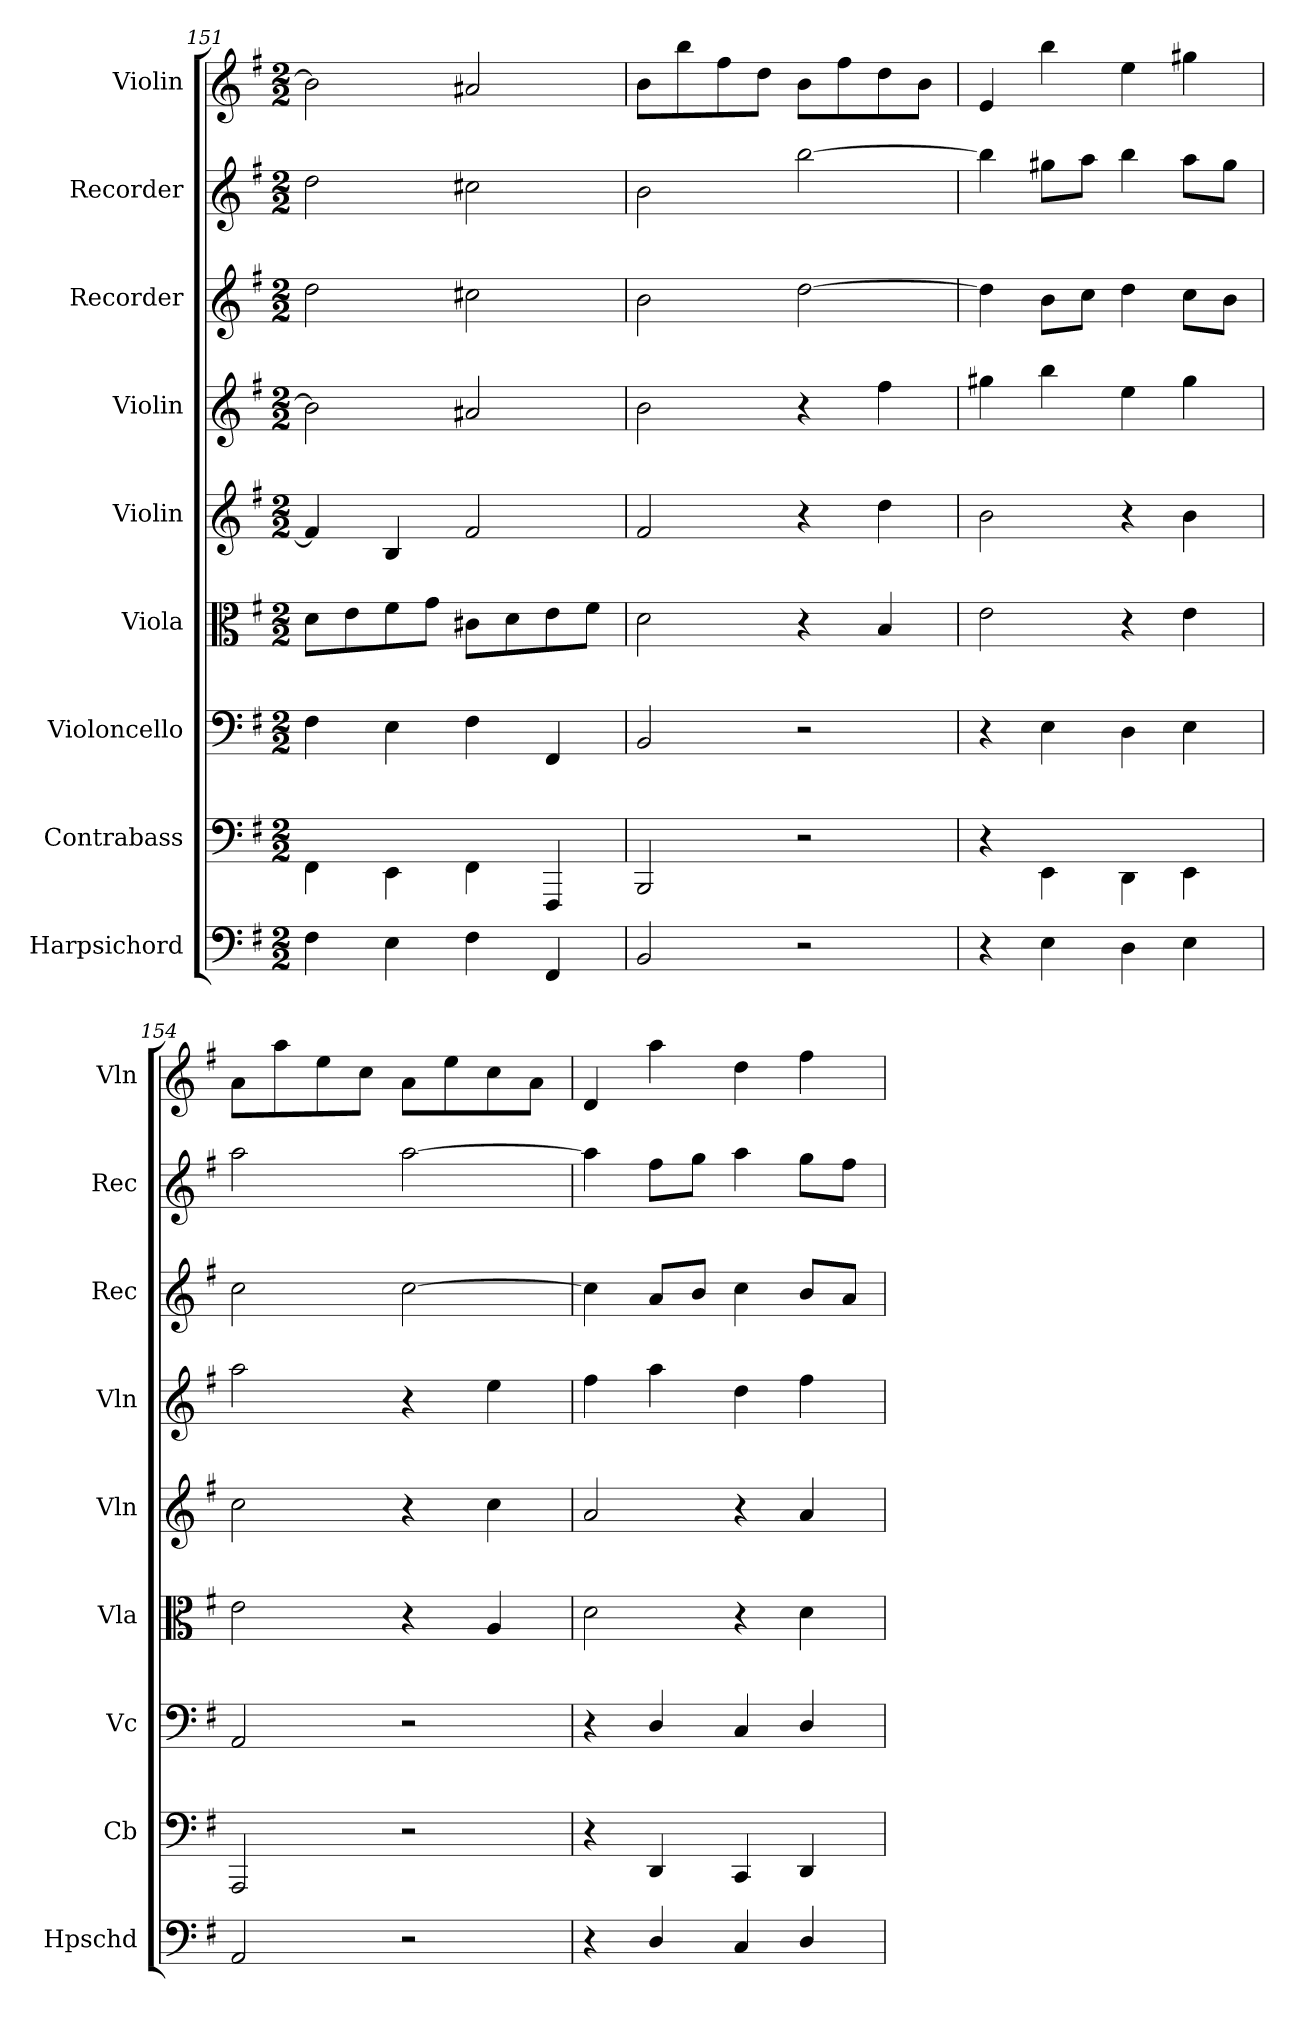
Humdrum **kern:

**kern	**kern	**kern	**kern	**kern	**kern	**kern	**kern	**kern
*part9	*part8	*part7	*part6	*part5	*part4	*part3	*part2	*part1
*staff9	*staff8	*staff7	*staff6	*staff5	*staff4	*staff3	*staff2	*staff1
*I"Harpsichord	*I"Contrabass	*I"Violoncello	*I"Viola	*I"Violin	*I"Violin	*I"Recorder	*I"Recorder	*I"Violin
*I'Hpschd	*I'Cb	*I'Vc	*I'Vla	*I'Vln	*I'Vln	*I'Rec	*I'Rec	*I'Vln
*clefF4	*clefF4	*clefF4	*clefC3	*clefG2	*clefG2	*clefG2	*clefG2	*clefG2
*	*ITrd7c12	*	*	*	*	*	*	*
*k[f#]	*k[f#]	*k[f#]	*k[f#]	*k[f#]	*k[f#]	*k[f#]	*k[f#]	*k[f#]
*G:	*G:	*G:	*G:	*G:	*G:	*G:	*G:	*G:
*M2/2	*M2/2	*M2/2	*M2/2	*M2/2	*M2/2	*M2/2	*M2/2	*M2/2
=151	=151	=151	=151	=151	=151	=151	=151	=151
4F#\	4FFF#\	4F#\	8d\L	4f#/]	2b\]	2dd\	2dd\	2b\]
.	.	.	8e\	.	.	.	.	.
4E\	4EEE\	4E\	8f#\	4B/	.	.	.	.
.	.	.	8g\J	.	.	.	.	.
4F#\	4FFF#\	4F#\	8c#X\L	2f#/	2a#X/	2cc#X\	2cc#X\	2a#X/
.	.	.	8d\	.	.	.	.	.
4FF#/	4FFFF#/	4FF#/	8e\	.	.	.	.	.
.	.	.	8f#\J	.	.	.	.	.
=152	=152	=152	=152	=152	=152	=152	=152	=152
2BB/	2BBBB/	2BB/	2d\	2f#/	2b\	2b\	2b\	8b\L
.	.	.	.	.	.	.	.	8bb\
.	.	.	.	.	.	.	.	8ff#\
.	.	.	.	.	.	.	.	8dd\J
2r	2r	2r	4r	4r	4r	[2dd\	[2bb\	8b\L
.	.	.	.	.	.	.	.	8ff#\
.	.	.	4B/	4dd\	4ff#\	.	.	8dd\
.	.	.	.	.	.	.	.	8b\J
=153	=153	=153	=153	=153	=153	=153	=153	=153
4r	4r	4r	2e\	2b\	4gg#X\	4dd\]	4bb\]	4e/
4E\	4EEE\	4E\	.	.	4bb\	8b\L	8gg#X\L	4bb\
.	.	.	.	.	.	8cc\J	8aa\J	.
4D\	4DDD\	4D\	4r	4r	4ee\	4dd\	4bb\	4ee\
4E\	4EEE\	4E\	4e\	4b\	4gg#\	8cc\L	8aa\L	4gg#X\
.	.	.	.	.	.	8b\J	8gg#\J	.
=154	=154	=154	=154	=154	=154	=154	=154	=154
2AA/	2AAAA/	2AA/	2e\	2cc\	2aa\	2cc\	2aa\	8a\L
.	.	.	.	.	.	.	.	8aa\
.	.	.	.	.	.	.	.	8ee\
.	.	.	.	.	.	.	.	8cc\J
2r	2r	2r	4r	4r	4r	[2cc\	[2aa\	8a\L
.	.	.	.	.	.	.	.	8ee\
.	.	.	4A/	4cc\	4ee\	.	.	8cc\
.	.	.	.	.	.	.	.	8a\J
=155	=155	=155	=155	=155	=155	=155	=155	=155
4r	4r	4r	2d\	2a/	4ff#\	4cc\]	4aa\]	4d/
4D/	4DDD/	4D/	.	.	4aa\	8a/L	8ff#\L	4aa\
.	.	.	.	.	.	8b/J	8gg\J	.
4C/	4CCC/	4C/	4r	4r	4dd\	4cc\	4aa\	4dd\
4D/	4DDD/	4D/	4d\	4a/	4ff#\	8b/L	8gg\L	4ff#\
.	.	.	.	.	.	8a/J	8ff#\J	.
=	=	=	=	=	=	=	=	=
*-	*-	*-	*-	*-	*-	*-	*-	*-
